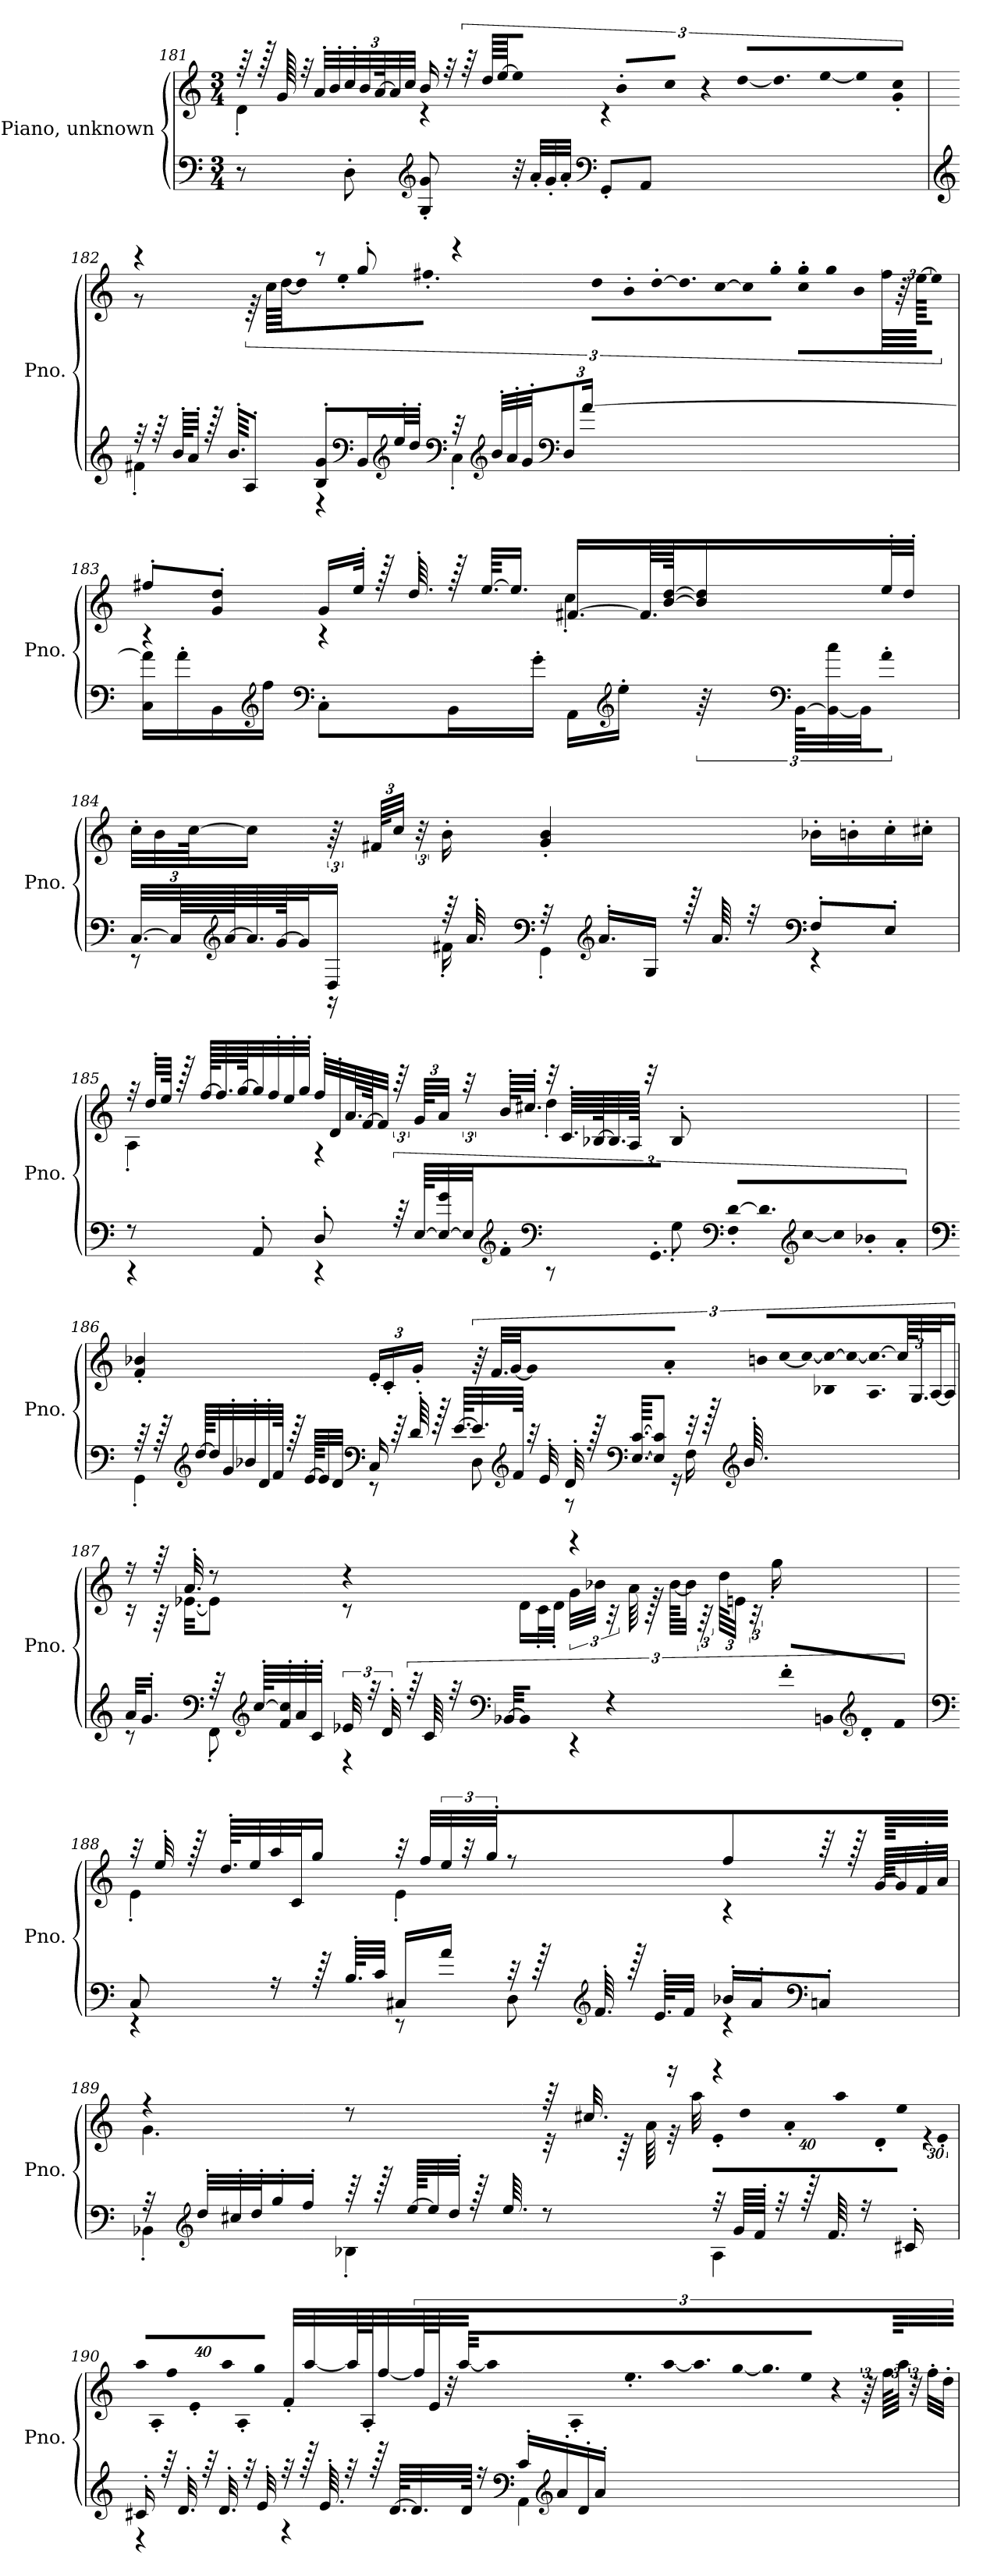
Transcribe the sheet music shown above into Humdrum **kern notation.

**kern	**kern
*part1	*part1
*staff2	*staff1
*I"Piano, unknown	*
*I'Pno.	*
!!LO:LB:g=z
*clefF4	*clefG2
*k[]	*k[]
*M3/4	*M3/4
=181	=181
*	*^
8r	64r	4d'\
.	128r	.
.	128g/	.
.	32r	.
.	32a'/LLL	.
.	32b'/	.
8D'\	32cc'/	.
*	*Xbrackettup	*
.	48b/	.
.	[96a/K	.
.	32a/]	.
.	32cc/JJJ	.
*clefG2	*	*
8G/' 8g/'	16b/	4r
.	32r	.
*	*brackettup	*
.	96r	.
.	96dd/LLLL	.
.	[96ee/JJJ	.
32r	8ee/J]	.
32a'/LLL	.	.
32g'/	.	.
32a'/JJJ	.	.
*clefF4	*	*
8GG'/L	32b'/LLL	4r
.	64cc/JJJk	.
.	128r	.
.	[128dd/KLLLL	.
.	64.dd/]	.
.	[128ee/JK	.
.	32ee/JJ]	.
8AA/J	8g/' 8cc/'J	.
!!LO:LB:g=z	!!
=182	=182	=182
*clefG2	*	*
*^	*	*
32r	4f#X'\	4r	8r
64r	.	.	.
64b'/KLLL	.	.	.
32a'/JJJ	.	.	.
128r	.	.	.
64.b'/KKKL	.	.	.
8A'/J	.	.	96r
.	.	.	96cc\LLLL
.	.	.	[96dd\J
.	.	.	32dd\]
.	.	.	64ee'\K
.	.	.	32.ff#X'\JJJ
8B/' 8g/'L	4r	8r	16dd\LL
.	.	.	32b'\L
.	.	.	[32dd'\
*clefF4	*	*	*
16BB/L	.	8gg'/	64.dd\L]
.	.	.	[128cc\JK
.	.	.	32cc\J]
*clefG2	*	*	*
32ee'/L	.	.	16gg'\JJ
32dd'/JJJ	.	.	.
*clefF4	*	*	*
32r	4C'\	4r	16cc\' 16gg\'LL
*clefG2	*	*	*
32b'/LLL	.	.	.
32a'/	.	.	16gg\
32g'/JJ	.	.	.
*clefF4	*	*	*
*Xbrackettup	*	*	*
12D/	.	.	16b\
.	.	.	96ff#\JJkk
.	.	.	96r
[24a/Jk	.	.	[96ee\KLLL
.	.	.	32ee\JJJ]
*v	*v	*	*
!!LO:PB:g=z	!!
=183	=183	=183
16C\ 16a\]LL	8ff#X'/L	4r
16a'\	.	.
16BB\	8g/' 8dd/'J	.
*clefG2	*	*
16ff\JJ	.	.
*clefF4	*	*
8C'\L	16g/LL	4r
.	32ee'/JJk	.
.	128r	.
.	64.dd'/	.
16BB\L	128r	.
.	[64.ee/KKLL	.
.	16.ee/JJ]	.
16g'\JJ	.	.
16AA\LL	[16.f#X/LL	4cc'\
*clefG2	*	*
16ee'\JJ	.	.
.	64.f#/LL]	.
.	[128b/ [128dd/JJK	.
*brackettup	*	*
96r	16b/] 16dd/]	.
*clefF4	*	*
[96BB\KLLL	.	.
48BB\_ 48cc\	.	.
48BB\J]	.	.
16a'\JJ	32ee'/L	.
.	32dd'/JJJ	.
*	*v	*v
!!LO:LB:g=z
=184	=184
*^	*
[32.C/LLL	8r	32cc'\LLL
*	*	*Xbrackettup
.	.	48b\
128C/LL]	.	.
.	.	[96cc\JK
*clefG2	*	*
[128a/J	.	.
64.a/]	.	16cc\JJ]
[128g/JK	.	.
32g/J]	.	.
*	*	*brackettup
16D/JJ	16r	96r
.	.	96f#X/KLLL
.	.	48cc/JJJ
.	.	48r
64r	16f#X'\	16b'\
32.a'/	.	.
*clefF4	*	*
32r	4GG'\	4g/' 4b/'
*clefG2	*	*
16.a'/LL	.	.
16G/JJ	.	.
128r	.	.
64.a/	.	.
32r	.	.
*clefF4	*	*
8F'/L	4r	16b-X'\LL
.	.	16bn'\
8E'/J	.	16cc'\
.	.	16cc#X'\JJ
!!LO:LB:g=z
=185	=185	=185
*	*	*^
8r	4r	32r	4A'\
.	.	32dd'/LLL	.
.	.	64ee/JJJk	.
.	.	128r	.
.	.	[128ff/KLLLL	.
.	.	64.ff/]	.
.	.	[128gg/JK	.
8AA'/	.	32gg/]	.
.	.	32ff'/	.
.	.	32ee'/	.
.	.	32gg'/JJJ	.
8D'/	4r	32ff'/LLL	4r
.	.	32d'/	.
.	.	64.a/L	.
.	.	[128f/JK	.
.	.	32f/JJJ]	.
96r	.	96r	.
[96E/KLLL	.	96g/KLLL	.
48E/_ 48g/	.	48a/JJJ	.
48E/]	.	48r	.
*clefG2	*	*	*
64f'/K	.	64b'/KLLL	.
32.e'/JJJ	.	32.cc#X'/JJJ	.
*clefF4	*	*	*
8F/' [8d/'L	8r	32r	4dd'\
.	.	64.c'/LLLL	.
.	.	[128B-X/K	.
.	.	64.B-/]	.
.	.	128A/JJJJk	.
.	.	32r	.
64.d/LLL]	8G'\	8B-'/	.
*clefG2	*	*	*
[128cc/JK	.	.	.
32cc/]	.	.	.
32b-X'/	.	.	.
32a'/JJJ	.	.	.
*	*	*v	*v
!!LO:LB:g=z
=186	=186	=186
*clefF4	*	*
64r	4GG'\	4f/' 4b-X/'
128r	.	.
*clefG2	*	*
[128dd/KKLLL	.	.
32dd/]	.	.
32g'/	.	.
32b-X'/	.	.
32d'/	.	.
64f/JJJk	.	.
128r	.	.
[128e/KKLLL	.	.
32e/]	.	.
32d/JJJ	.	.
*clefF4	*	*
*	*	*Xbrackettup
16C/	8r	24e'/LL
.	.	24c'/
64r	.	.
64d'/	.	.
.	.	24g'/JJ
128r	.	.
[64.e/KLLL	.	.
*	*	*brackettup
32.e/]	8D\	96r
.	.	48.f/LLL
.	.	[48g/
*clefG2	*	*
64f/JJJk	.	.
32r	.	32g/]
32e'/	.	32a'/JJJ
32d'/	8r	32bn/LLL
128r	.	[32cc/
*clefF4	*	*
[64.E/ [64.c/KKKL	.	.
8E/] 8c/]J	.	64cc/L_
.	.	64B-X/ 64cc/_
.	.	128cc/K_
.	.	64.A/ 64.cc/_
*	*	*Xbrackettup
.	16r	96cc/J]
.	.	48.G/
.	.	[48A/J
32r	16F\	16A/JJ]
128r	.	.
*clefG2	*	*
64.b-'/	.	.
!!LO:LB:g=z
=187	=187	=187
*	*	*^
32a/KLL	8r	16r	16r
16.g'/JJ	.	.	.
.	.	64r	64r
.	.	32.a'/	[32.e-X\KKL
*clefF4	*	*	*
64r	8FF'\	8r	8e-\J]
*clefG2	*	*	*
[64cc'/KLLL	.	.	.
32f/' 32cc/]'	.	.	.
32a'/	.	.	.
32c'/JJJ	.	.	.
48e-X/	4r	4r	8r
48r	.	.	.
48d'/	.	.	.
96r	.	.	.
96c/	.	.	.
48r	.	.	.
*clefF4	*	*	*
[48BB-X/KKL	.	.	.
8BB-/J]	.	.	16d\LL
.	.	.	32c'\L
.	.	.	32d'\JJJ
*	*	*	*brackettup
16r	4r	4r	48g\LLL
.	.	.	48b-X\JJJ
.	.	.	48r
16f'/LL	.	.	64a\
.	.	.	128r
.	.	.	[128b-\KKLLL
.	.	.	32b-\JJJ]
16BBn/	.	.	96r
.	.	.	96dd\KLLL
.	.	.	48en\JJJ
.	.	.	48r
*clefG2	*	*	*
32d'/L	.	.	16gg'\
32f/JJJ	.	.	.
!!LO:LB:g=z	!!
=188	=188	=188	=188
*clefF4	*	*	*
8C/	4r	32r	4e'\
.	.	32ee'/	.
.	.	128r	.
.	.	64.dd'/KLLL	.
.	.	32ee/	.
16r	.	32aa/	.
.	.	32c/J	.
128r	.	16gg/JJ	.
64.B'/KLLL	.	.	.
32c/JJJ	.	.	.
16C#X/LL	8r	32r	4e'\
.	.	32ff/LLL	.
16a/JJ	.	48ee/JJJ	.
.	.	48r	.
.	.	48gg'/	.
32r	8D\	8r	.
128r	.	.	.
*clefG2	*	*	*
64.f'/	.	.	.
128r	.	.	.
64.e'/KLLL	.	.	.
32f/JJJ	.	.	.
16b-X'/LL	4r	8ff/	4r
16a'/J	.	.	.
*clefF4	*	*	*
8Cn'/J	.	64r	.
.	.	128r	.
.	.	[128g/KKLLL	.
.	.	32g/]	.
.	.	32f'/	.
.	.	32a/JJJ	.
!!LO:PB:g=z	!!
=189	=189	=189	=189
32r	4BB-X'\	4r	4.g\
*clefG2	*	*	*
32dd'/LLL	.	.	.
32cc#X'/	.	.	.
32dd'/J	.	.	.
16gg'/	.	.	.
16ff'/JJ	.	.	.
64r	4B-X'\	8r	.
128r	.	.	.
[128ee/KKLLL	.	.	.
32ee/]	.	.	.
32dd'/JJJ	.	.	.
128r	.	.	.
64.ee/	.	.	.
8r	.	64r	32r
.	.	32.cc#X/	.
.	.	.	64r
.	.	.	64a\
.	.	16r	32r
.	.	.	32aa\
!	!	!	!LO:N:vis=32
32r	4A\	4r	640%23e'\LLL
64g/LLLL	.	.	.
!	!	!	!LO:N:vis=32
.	.	.	640%23dd\
64f'/JJJJ	.	.	.
32r	.	.	.
!	!	!	!LO:N:vis=32
.	.	.	640%23a'\
128r	.	.	.
64.f/	.	.	.
!	!	!	!LO:N:vis=32
.	.	.	640%23aa\
16r	.	.	.
!	!	!	!LO:N:vis=32
.	.	.	640%23d'\
!	!	!	!LO:N:vis=32
.	.	.	640%23ee\JJJ
16c#X'/	.	.	.
!	!	!	!LO:N:vis=64
.	.	.	960%17r
!	!	!	!LO:N:vis=64
.	.	.	960%17e'\
960ryy	960ryy	960ryy	.
*	*	*v	*v
!!LO:LB:g=z
=190	=190	=190
*	*	*Xbrackettup
!	!	!LO:N:vis=32
16c#X'/	4r	640%23aa/LLL
!	!	!LO:N:vis=32
.	.	640%23A'/
64r	.	.
!	!	!LO:N:vis=32
.	.	640%23ff/
32.d'/	.	.
!	!	!LO:N:vis=32
.	.	640%23e'/
64r	.	.
32.d'/	.	.
!	!	!LO:N:vis=32
.	.	640%23aa/
!	!	!LO:N:vis=32
.	.	640%23A'/
32r	.	.
!	!	!LO:N:vis=32
.	.	640%23gg/JJJ
32e'/	.	.
32r	4r	.
.	.	32f'/LLL
128r	.	.
.	.	[32aa/
64.e'/	.	.
32r	.	.
.	.	64aa/L]
.	.	64A'/J
128r	.	.
.	.	[32ff/
[64.d/KLLL	.	.
32.d/]	.	.
*	*	*brackettup
.	.	96ff/L]
.	.	96e/JJJJ
.	.	48r
.	.	[48aa/LLL
64d/JJJk	.	.
16r	.	.
.	.	32aa/]
.	.	32A'/
*clefF4	*	*
16c#'/LL	4AA\	.
.	.	64.ee'/L
.	.	[128aa/K
.	.	64.aa/]
.	.	[128gg/K
*clefG2	*	*
16a'/	.	.
.	.	64.gg/]
.	.	128ee/JJJJk
.	.	32r
16d'/	.	.
.	.	96r
.	.	96ff\KLLL
.	.	48aa\JJJ
.	.	48r
16a'/JJ	.	.
.	.	32ff'\LLL
.	.	32dd'\JJJ
640ryy	640ryy	.
*v	*v	*
=	=
*-	*-
